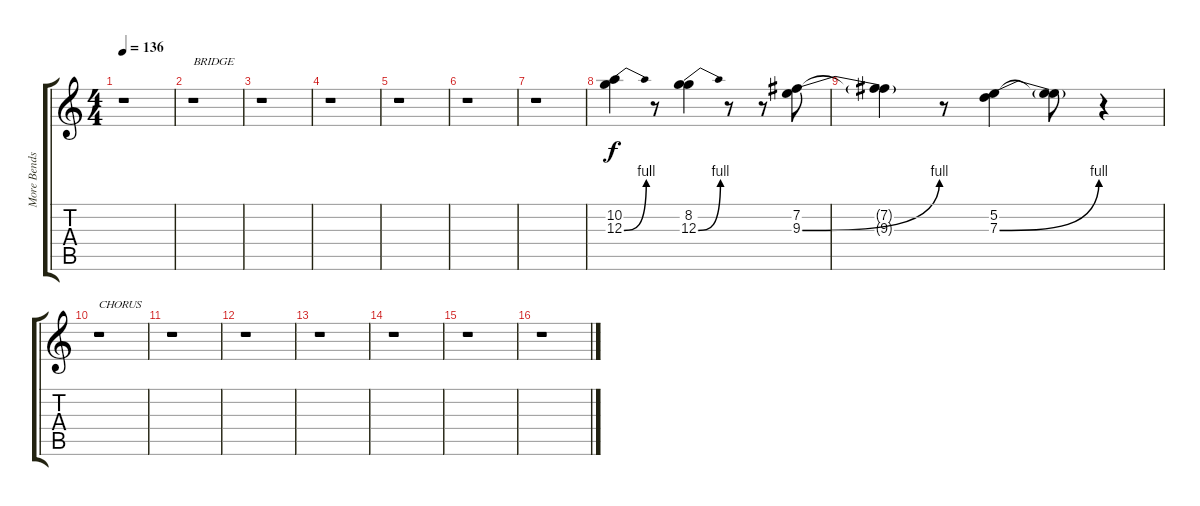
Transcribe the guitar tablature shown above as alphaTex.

\track ("More Bends" "More Bends") {instrument distortionguitar}
\staff {score tabs}
\tuning (E4 B3 G3 D3 A2 E2) {hide}
\ts (4 4)
\tempo 136
\clef g2
\ks c
r.1{dy f} |
r.1{txt "BRIDGE"} |
r.1 |
r.1 |
r.1 |
r.1 |
r.1 |
(10.2 12.3{be (bend 0 0 60 4)}).4 r.8 (8.2 12.3{be (bend 0 0 60 4)}).4 r.8 r.8 (7.2 9.3{be (bend 0 0 60 4)}).8 |
(7.2{t} 9.3{t}).4 r.8 (5.2 7.3{be (bend 0 0 60 4)}).4 (5.2{t} 7.3{t}).8 r.4 |
r.1{txt "CHORUS"} |
r.1 |
r.1 |
r.1 |
r.1 |
r.1 |
r.1
